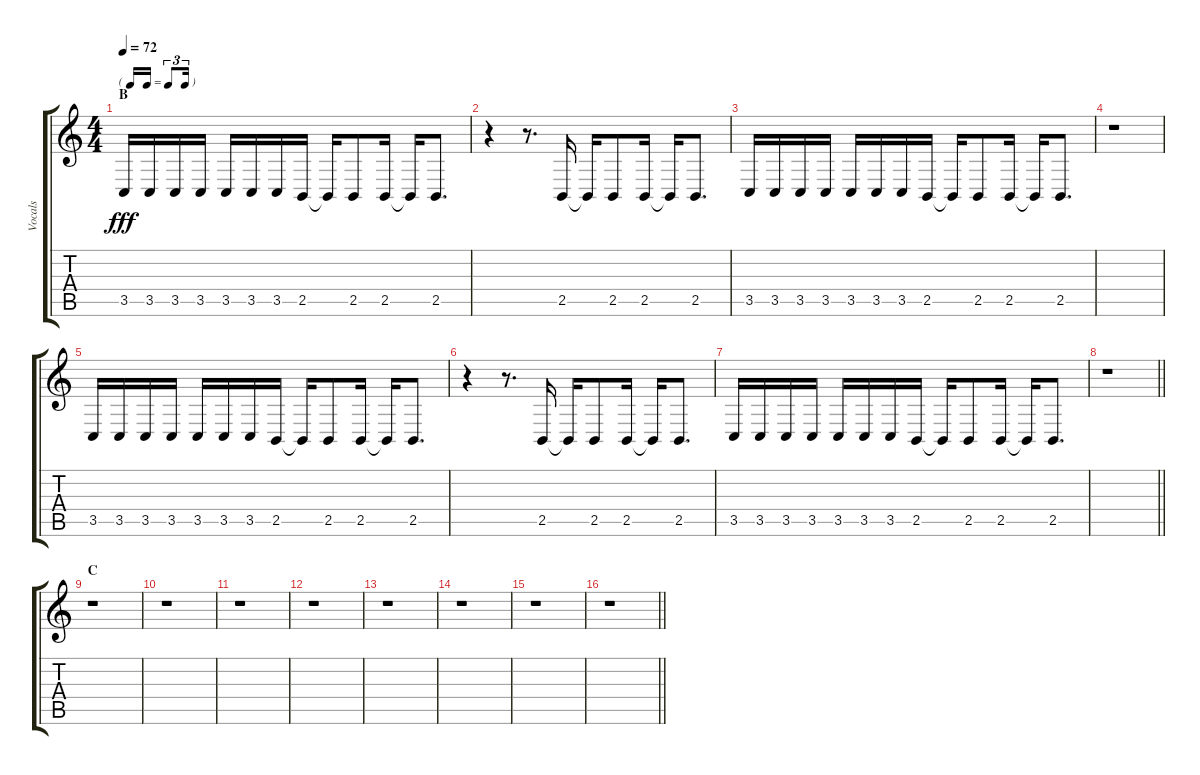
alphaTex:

\track ("Vocals" "Vocals") {instrument voiceoohs}
\staff {score tabs}
\tuning (E4 B3 G3 D3 A2 E2) {hide}
\ts (4 4)
\tf triplet16th
\section ("" "B")
\tempo 72
\clef g2
\ks c
3.5.16{dy fff} 3.5.16 3.5.16 3.5.16 3.5.16 3.5.16 3.5.16 2.5.16 2.5{t}.16 2.5.8 2.5.16 2.5{t}.16 2.5.8{d} |
r.4 r.8{d} 2.5.16 2.5{t}.16 2.5.8 2.5.16 2.5{t}.16 2.5.8{d} |
3.5.16 3.5.16 3.5.16 3.5.16 3.5.16 3.5.16 3.5.16 2.5.16 2.5{t}.16 2.5.8 2.5.16 2.5{t}.16 2.5.8{d} |
r.1 |
3.5.16 3.5.16 3.5.16 3.5.16 3.5.16 3.5.16 3.5.16 2.5.16 2.5{t}.16 2.5.8 2.5.16 2.5{t}.16 2.5.8{d} |
r.4 r.8{d} 2.5.16 2.5{t}.16 2.5.8 2.5.16 2.5{t}.16 2.5.8{d} |
3.5.16 3.5.16 3.5.16 3.5.16 3.5.16 3.5.16 3.5.16 2.5.16 2.5{t}.16 2.5.8 2.5.16 2.5{t}.16 2.5.8{d} |
\barLineRight lightlight
r.1 |
\section ("" "C")
r.1 |
r.1 |
r.1 |
r.1 |
r.1 |
r.1 |
r.1 |
\barLineRight lightlight
r.1
